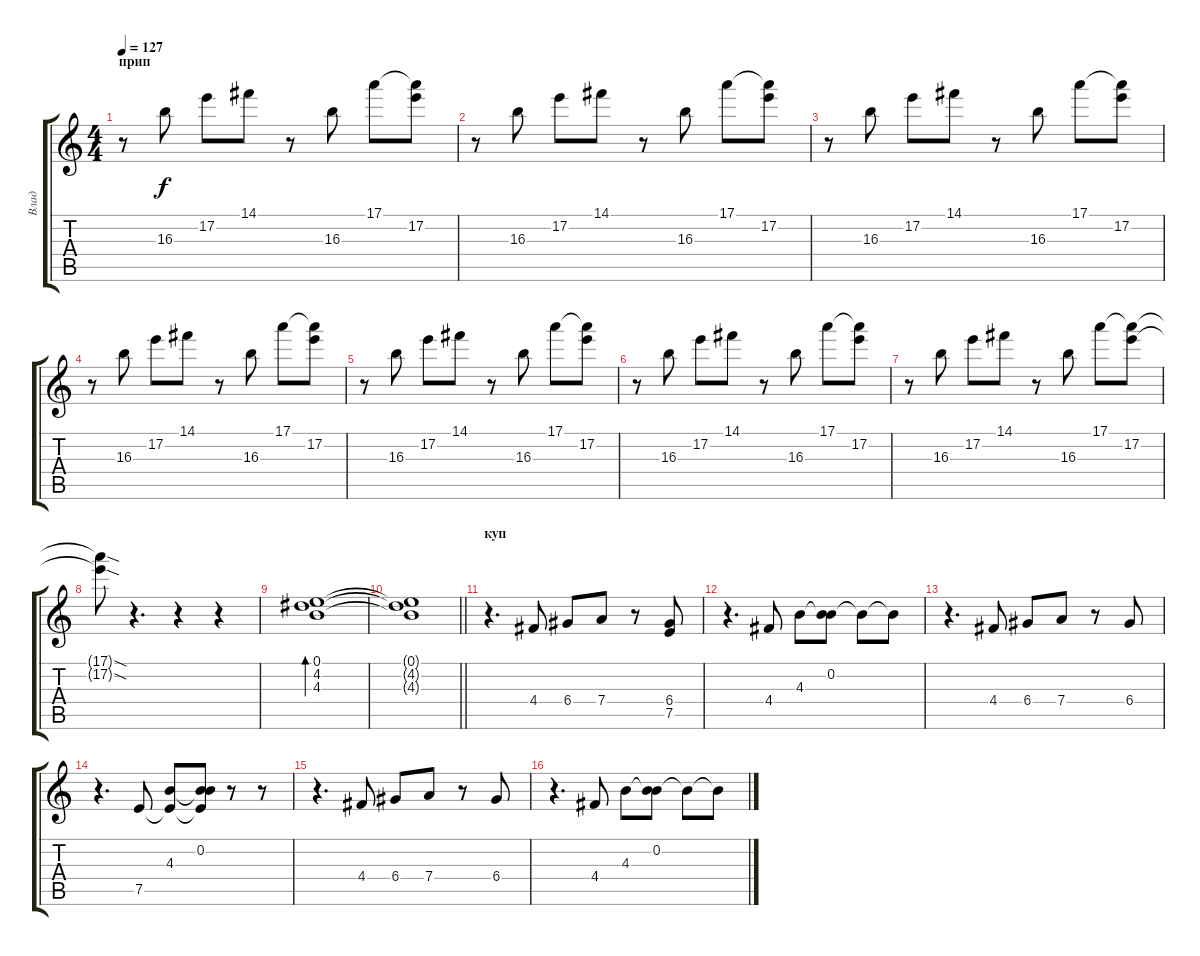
\track ("Влад" "Влад") {instrument electricguitarjazz}
\staff {score tabs}
\tuning (E4 B3 G3 D3 A2 E2) {hide}
\ts (4 4)
\section ("" "прип")
\tempo 127
\clef g2
\ks c
r.8{dy f} 16.3.8{volume 4 instrument overdrivenguitar} 17.2.8 14.1.8 r.8 16.3.8 17.1.8 (17.1{t} 17.2).8 |
r.8 16.3.8 17.2.8 14.1.8 r.8 16.3.8 17.1.8 (17.1{t} 17.2).8 |
r.8 16.3.8 17.2.8 14.1.8 r.8 16.3.8 17.1.8 (17.1{t} 17.2).8 |
r.8 16.3.8 17.2.8 14.1.8 r.8 16.3.8 17.1.8 (17.1{t} 17.2).8 |
r.8 16.3.8 17.2.8 14.1.8 r.8 16.3.8 17.1.8 (17.1{t} 17.2).8 |
r.8 16.3.8 17.2.8 14.1.8 r.8 16.3.8 17.1.8 (17.1{t} 17.2).8 |
r.8 16.3.8 17.2.8 14.1.8 r.8 16.3.8 17.1.8 (17.1{t} 17.2).8 |
(17.1{sod t} 17.2{sod t}).8 r.4{d} r.4 r.4 |
(0.1 4.2 4.3).1{bd 240 volume 14 instrument electricguitarclean} |
\barLineRight lightlight
(0.1{t} 4.2{t} 4.3{t}).1 |
\section ("" "куп")
r.4{d} 4.4.8{volume 7} 6.4.8 7.4.8 r.8 (6.4 7.5).8 |
r.4{d} 4.4.8 4.3.8 (0.2 4.3{t}).8 4.3{t}.8 4.3{t}.8 |
r.4{d} 4.4.8{volume 7} 6.4.8 7.4.8 r.8 6.4.8 |
r.4{d} 7.5.8 (4.3 7.5{t}).8 (0.2 4.3{t} 7.5{t}).8 r.8 r.8 |
r.4{d} 4.4.8{volume 7} 6.4.8 7.4.8 r.8 6.4.8 |
r.4{d} 4.4.8 4.3.8 (0.2 4.3{t}).8 4.3{t}.8 4.3{t}.8
